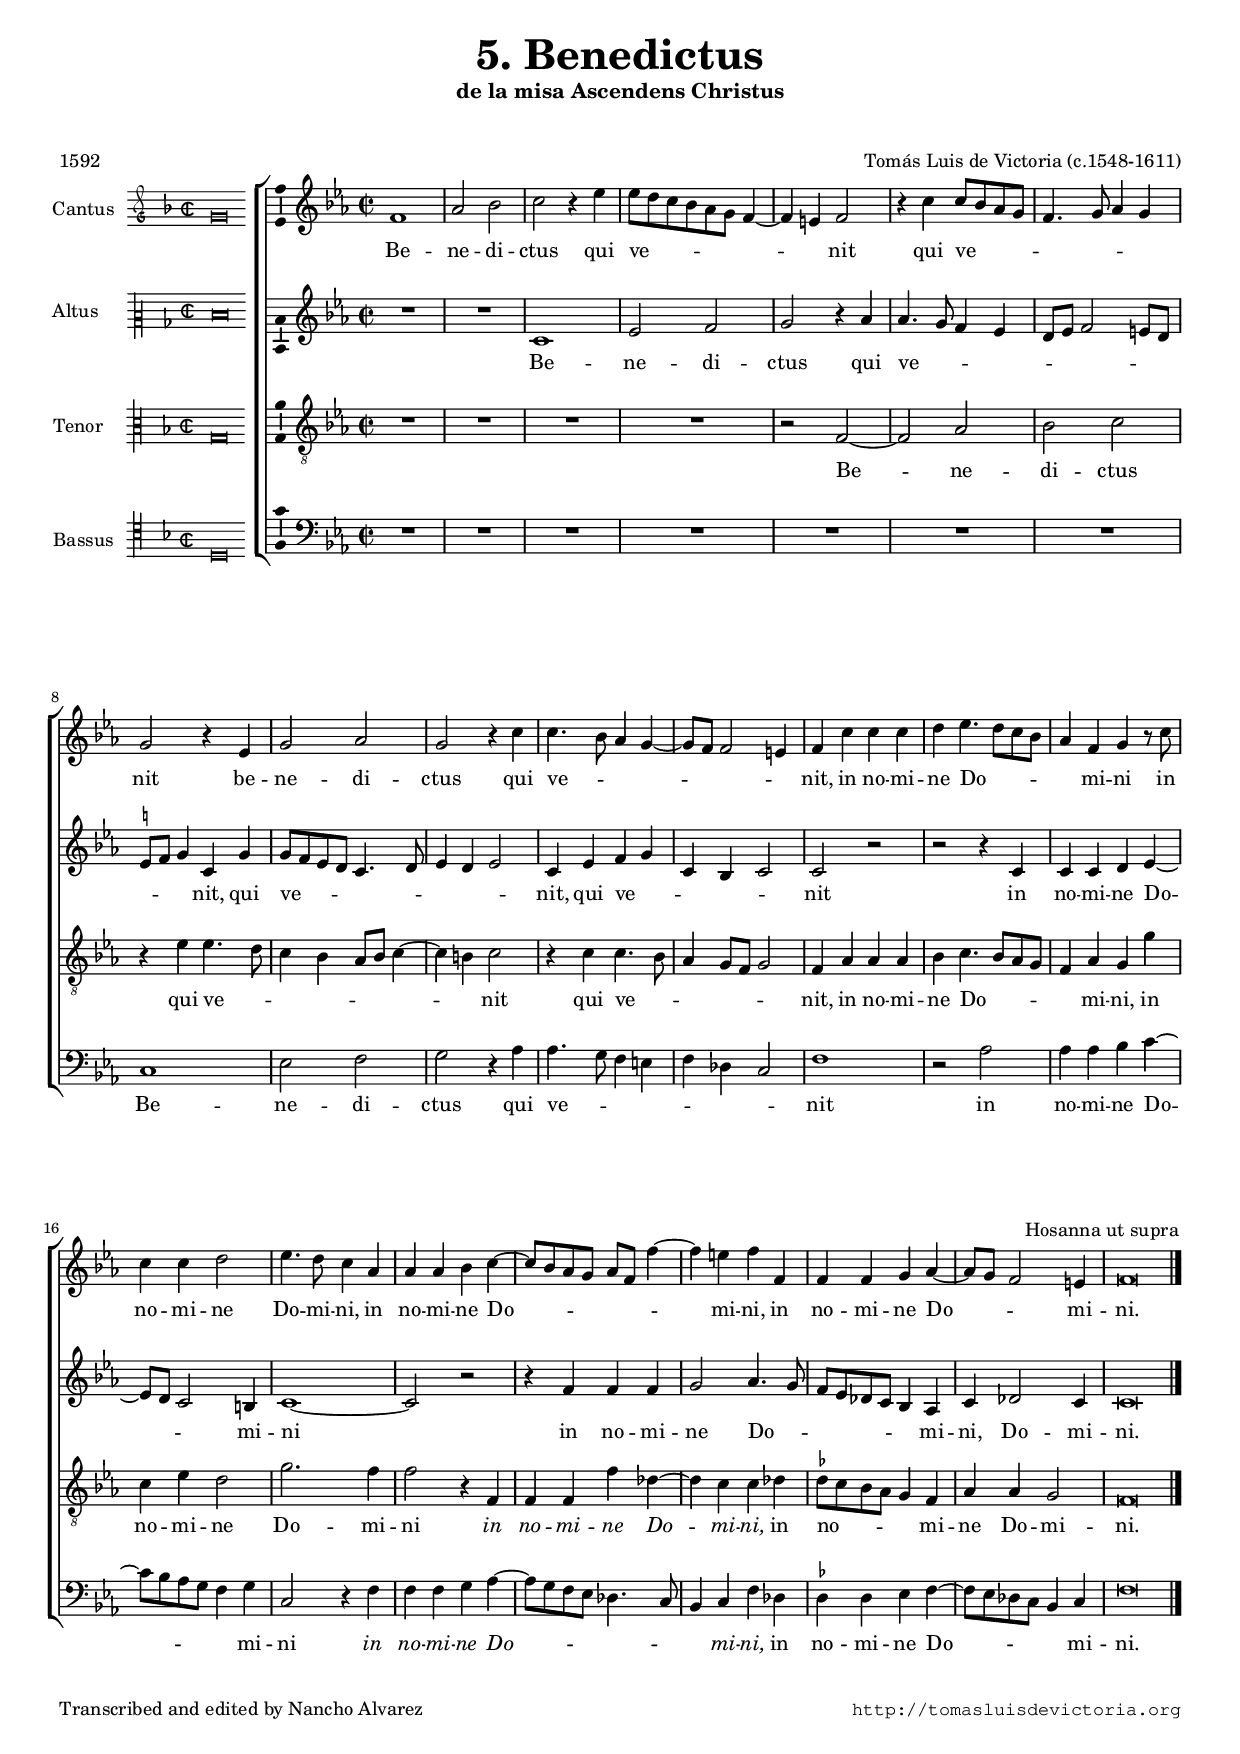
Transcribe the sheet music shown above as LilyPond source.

\version "2.19.40"

#(set-default-paper-size "a4")
#(set-global-staff-size 16.2)
#(ly:set-option 'point-and-click #f)

italicas=\override LyricText.font-shape = #'italic
rectas=\override LyricText.font-shape = #'upright
ss=\once \set suggestAccidentals = ##t
incipitwidth = 20

htitle="Ascendens Christus: 5. Benedictus"
hcomposer="Victoria"

\header {
  title=\markup{\fontsize #3 "5. Benedictus"}
  subtitle="de la misa Ascendens Christus"
  subsubtitle=\markup{\column{"  " "  "}}
  composer="Tomás Luis de Victoria (c.1548-1611)"
  %opus="(-)"
  poet="1592"
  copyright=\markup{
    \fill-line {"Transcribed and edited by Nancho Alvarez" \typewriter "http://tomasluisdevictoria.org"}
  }
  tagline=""
}


global={\key c \major \time 2/2 \skip 1*23 \bar "|." }

cantus={
  d'1 |
  f'2 g' |
  a' r4 c'' |
  c''8[ b' a' g' f' e'] d'4 ~ |
  d' cis' d'2 |
  %45
  r4 a' a'8 g' f' e' |
  d'4. e'8 f'4 e' |
  e'2 r4 c' |
  e'2 f' |
  e' r4 a' |
  %50
  a'4. g'8 f'4 e' ~ |
  e'8 d' d'2 cis'4 |
  d' a' a' a' |
  b' c''4. b'8 a' g' |
  f'4 d' e' r8 a' |
  %55
  a'4 a' b'2 |
  c''4. b'8 a'4 f' |
  f' f' g' a' ~ |
  a'8 g' f' e' f' d' d''4 ~ |
  d'' cis'' d'' d' |
  %60
  d' d' e' f' ~ |
  \override TextScript.padding = #1.3
  f'8 e' d'2^\markup{"   Hosanna ut supra"} cis'4 |
  d'\breve*1/2
}

altus={
  R1*4/4 |
  R1*4/4 |
  a1 |
  c'2 d' |
  e' r4 f' |
  %45
  f'4. e'8 d'4 c' |
  b8 c' d'2 cis'8 b |
  \ss cis' d' e'4 a e' |
  e'8 d' c' b a4. b8 |
  c'4 b c'2 |
  %50
  a4 c' d' e' |
  a g a2 |
  a r |
  r r4 a |
  a a b c' ~ |
  %55
  c'8 b a2 gis4 |
  a1 ~ |
  a2 r |
  r4 d' d' d' |
  e'2 f'4. e'8 |
  %60
  d' c' bes a g4 f |
  a bes2 a4 |
  a\breve*1/2
}

tenor={
  R1*4/4 |
  R1*4/4 |
  R1*4/4 |
  R1*4/4 |
  r2 d ~ |
  %45
  d f |
  g a |
  r4 c' c'4. b8 |
  a4 g f8 g a4 ~ |
  a gis a2 |
  %50
  r4 a a4. g8 |
  f4 e8 d e2 |
  d4 f f f |
  g a4. g8 f e |
  d4 f e e' |
  %55
  a c' b2 |
  e'2. d'4 |
  d'2 r4 d |
  d d d' bes ~ |
  bes a a bes |
  %60
  \ss bes8 a g f e4 d |
  f f e2 |
  d\breve*1/2
}

bassus={
  R1*4/4 |
  R1*4/4 |
  R1*4/4 |
  R1*4/4 |
  R1*4/4 |
  %45
  R1*4/4 |
  R1*4/4 |
  a,1 |
  c2 d |
  e r4 f |
  %50
  f4. e8 d4 cis |
  d bes, a,2 |
  d1 |
  r2 f |
  f4 f g a ~ |
  %55
  a8 g f e d4 e |
  a,2 r4 d |
  d d e f ~ |
  f8 e d c bes,4. a,8 |
  g,4 a, d bes, |
  %60
  \ss bes, bes, c d ~ |
  d8 c bes, a, g,4 a, |
  d\breve*1/2
}

textocantus=\lyricmode{
  Be -- ne -- di -- ctus
  qui ve -- _ _ _ _ _ _ _ _ nit
  qui ve -- _ _ _ _ _ _ _ nit
  be -- ne -- di -- ctus qui ve -- _ _ _ _ _ _ _ nit,
  in no -- mi -- ne Do -- _ _ _ _ mi -- ni
  in no -- mi -- ne Do -- mi -- ni,
  in no -- mi -- ne Do -- _ _ _ _ _ _ _ _ mi -- ni,
  in no -- mi -- ne Do -- _ _ _ mi -- ni.

}

textoaltus=\lyricmode{
  Be -- ne -- di -- ctus
  qui ve -- _ _ _ _ _ _ _ _ _ _ _ nit,
  qui ve -- _ _ _ _ _ _ _ _ nit,
  qui ve -- _ _ _ _ nit
  in no -- mi -- ne Do -- _ _ _ mi -- ni _
  in no -- mi -- ne Do -- _ _ _ _ _ _ mi -- ni,
  Do -- mi -- ni.


}

textotenor=\lyricmode{
  Be -- _ ne -- di -- ctus qui ve -- _ _ _ _ _ _ _ _ nit
  qui ve -- _ _ _ _ _ nit,
  in no -- mi -- ne Do -- _ _ _ _ mi -- ni,
  in no -- mi -- ne
  Do -- mi -- ni
  \italicas
  in no -- mi -- ne Do -- _ mi -- ni,
  \rectas
  in no -- _ _ _ _ mi -- ne Do -- mi -- ni.


}

textobassus=\lyricmode{
  Be -- ne -- di -- ctus qui ve -- _ _ _ _ _ _ nit
  in no -- mi -- ne Do -- _ _ _ _ _ mi -- ni
  \italicas
  in no -- mi -- ne Do -- _ _ _ _ _ _ _ mi -- ni,
  \rectas
  in no -- mi -- ne Do -- _ _ _ _ _ mi -- ni.


}

incipitcantus=\markup{
  \score{
    {
      \set Staff.instrumentName="Cantus  "
      \override NoteHead.style = #'neomensural
      \override Rest.style = #'neomensural
      \override Staff.TimeSignature.style = #'neomensural
      \cadenzaOn
      \clef "petrucci-g"
      \key f \major
      \time 2/2
      g'\breve
    }
    \layout {
      \context {
        \Voice
        \remove Ligature_bracket_engraver
        \consists Mensural_ligature_engraver
      }
      line-width=\incipitwidth
      indent = 0
    }
  }
}


incipitaltus=\markup{
  \score{
    {
      \set Staff.instrumentName="Altus     "
      \override NoteHead.style = #'neomensural
      \override Rest.style = #'neomensural
      \override Staff.TimeSignature.style = #'neomensural
      \cadenzaOn
      \clef "petrucci-c2"
      \key f \major
      \time 2/2
      d'\breve
    }
    \layout {
      \context {
        \Voice
        \remove Ligature_bracket_engraver
        \consists Mensural_ligature_engraver
      }
      line-width=\incipitwidth
      indent = 0
    }
  }
}


incipittenor=\markup{
  \score{
    {
      \set Staff.instrumentName="Tenor    "
      \override NoteHead.style = #'neomensural
      \override Rest.style = #'neomensural
      \override Staff.TimeSignature.style = #'neomensural
      \cadenzaOn
      \clef "petrucci-c3"
      \key f \major
      \time 2/2
      g\breve
    }
    \layout {
      \context {
        \Voice
        \remove Ligature_bracket_engraver
        \consists Mensural_ligature_engraver
      }
      line-width=\incipitwidth
      indent=0
    }
  }
}

incipitbassus=\markup{
  \score{
    {
      \set Staff.instrumentName="Bassus  "
      \override NoteHead.style = #'neomensural
      \override Rest.style = #'neomensural
      \override Staff.TimeSignature.style = #'neomensural
      \cadenzaOn
      \clef "petrucci-c4"
      \key f \major
      \time 2/2
      d\breve
    }
    \layout {
      \context {
        \Voice
        \remove Ligature_bracket_engraver
        \consists Mensural_ligature_engraver
      }
      line-width=\incipitwidth
      indent = 0
    }
  }
}





\score {
  \transpose c' ees'{
    \new ChoirStaff<<

      \new Staff <<
        \global
        \new Voice="v1" {
          \set Staff.instrumentName=\incipitcantus
          \clef "treble"
          \cantus
        }
        \new Lyrics \lyricsto "v1" {\textocantus }
      >>


      \new Staff <<
        \global
        \new Voice="v2" {
          \set Staff.instrumentName=\incipitaltus
          \clef "treble"
          \altus
        }
        \new Lyrics \lyricsto "v2" {\textoaltus }
      >>


      \new Staff <<
        \global
        \new Voice="v3" {
          \set Staff.instrumentName=\incipittenor
          \clef "G_8"
          \tenor
        }
        \new Lyrics \lyricsto "v3" {\textotenor }
      >>


      \new Staff <<
        \global
        \new Voice="v4" {
          \set Staff.instrumentName=\incipitbassus
          \clef "bass"
          \bassus
        }
        \new Lyrics \lyricsto "v4" {\textobassus }
      >>

    >>

  }%transpose

  \layout{
    \context {
      \Lyrics
      \override VerticalAxisGroup.staff-affinity = #UP
      \override VerticalAxisGroup.nonstaff-relatedstaff-spacing =
      #'((basic-distance . 0) (minimum-distance . 0) (padding . 1))
      %\override LyricText.font-size = #1.2
      \override LyricHyphen.minimum-distance = #0.5
    }
    \context {
      \Score
      tempoHideNote = ##t
      \override BarNumber.padding = #2
    }
    \context {
      \Voice
      melismaBusyProperties = #'()
      %autoBeaming = ##f
    }
    \context {
      \Staff
      %\RemoveEmptyStaves
      %\override VerticalAxisGroup.remove-first = ##t
      \override VerticalAxisGroup.staff-staff-spacing =
      #'((basic-distance . 11) (minimum-distance . 0) (padding . 1))
      \consists Ambitus_engraver
      \override LigatureBracket.padding = #1
    }
  }

  \midi {
    \context {
      \Score
      midiInstrument = #"electric piano 1"
    }
    \tempo 2 = 50
  }
}


\paper{
  evenHeaderMarkup=\markup  \fill-line { \fromproperty #'page:page-number-string \htitle \hcomposer }
  oddHeaderMarkup= \markup  \fill-line { \on-the-fly #not-first-page \hcomposer \on-the-fly #not-first-page \htitle \on-the-fly #not-first-page \fromproperty #'page:page-number-string }
  %system-count=20
  %page-count = 8
  ragged-last-bottom = ##f
  indent=3.5\cm
  system-system-spacing =
  #'((basic-distance . 20) (minimum-distance . 0) (padding . 5))
  top-system-spacing = % header
  #'((basic-distance . 8) (minimum-distance . 0) (padding . 0))
  last-bottom-spacing = % footer
  #'((basic-distance . 12) (minimum-distance . 0) (padding . 0))

}


%{
  convert-ly (GNU LilyPond) 2.19.40  convert-ly: Processing `'...
  Applying conversion: 2.19.2, 2.19.7, 2.19.11, 2.19.16, 2.19.22,
  2.19.24, 2.19.28, 2.19.29, 2.19.32, 2.19.40
%}
